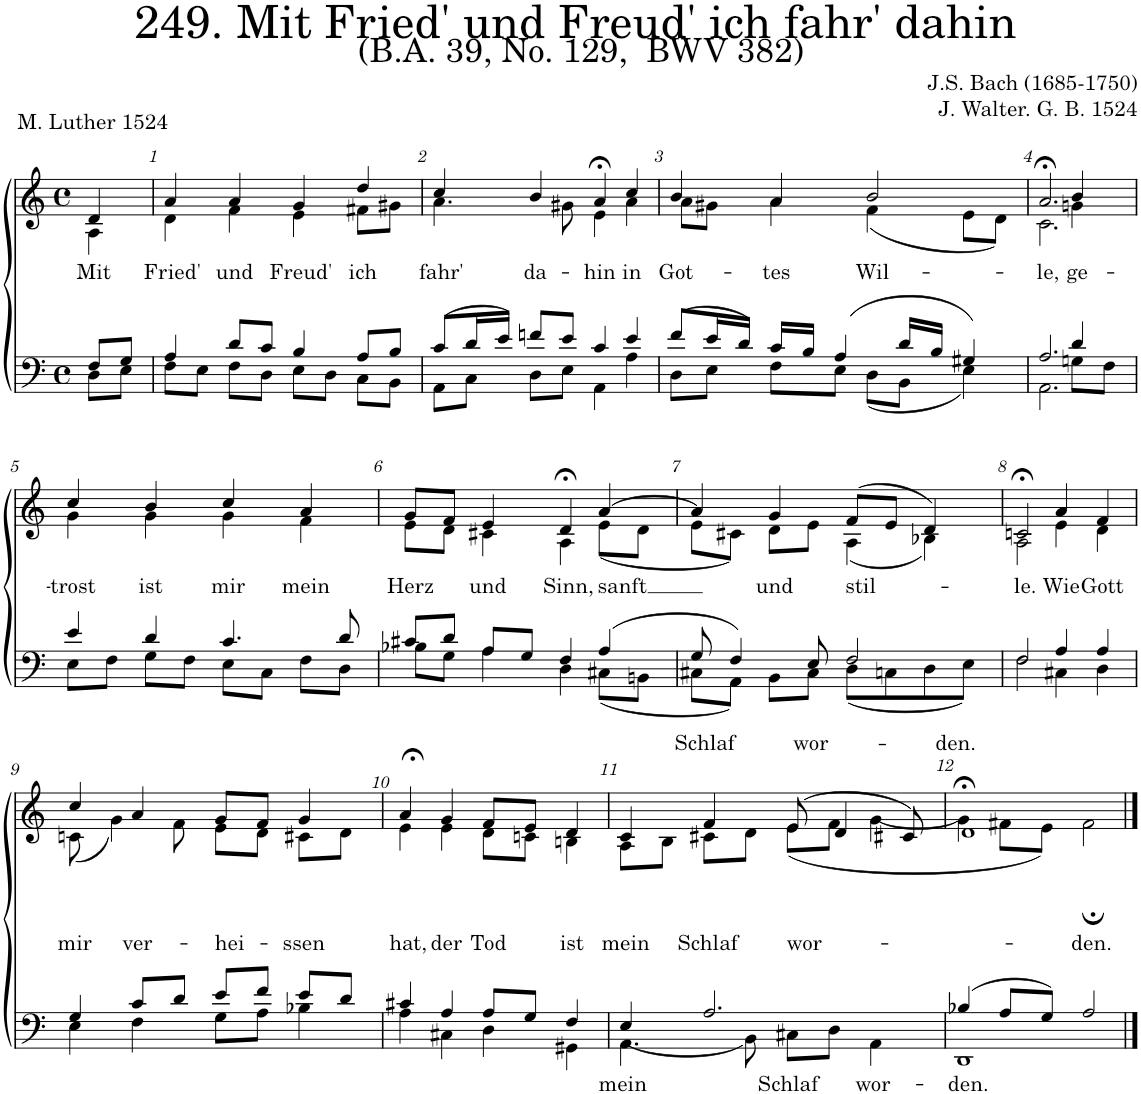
**kern	**text	**kern	**text
*part2	*part2	*part1	*part1
*staff2	*staff2	*staff1	*staff1
*I"Tenor/Bass	*	*I"Soprano/Alto	*
*clefF4	*	*clefG2	*
*k[]	*	*k[]	*
*M4/4	*	*M4/4	*
*met(c)	*	*met(c)	*
=	=	=	=
*^	*	*	*
!	!	!	!	!LO:LY:b
*	*	*	*^	*
8F/L	8D\L	.	4d/	4A\	Mit
8G/J	8E\J	.	.	.	.
=1	=1	=1	=1	=1	=1
!	!	!	!	!	!LO:LY:b
4A/	8F\L	.	4a;</	4d\	Fried'
.	8E\J	.	.	.	.
!	!	!	!	!	!LO:LY:b
8d/L	8F\L	.	4a/	4f\	und
8c/J	8D\J	.	.	.	.
!	!	!	!	!	!LO:LY:b
4B/	8E\L	.	4g/	4e\	Freud'
.	8D\J	.	.	.	.
!	!	!	!	!	!LO:LY:b
8A/L	8C\L	.	4dd/	8f#X\L	ich
8B/J	8BB\J	.	.	8g#X\J	.
=2	=2	=2	=2	=2	=2
!	!	!	!	!	!LO:LY:b
(8c/L	8AA\L	.	4cc/	4.a\	fahr'
16d/L	8C\J	.	.	.	.
16e/JJ)	.	.	.	.	.
!	!	!	!	!	!LO:LY:b
8fn/L	8D\L	.	4b/	.	da-
8e/J	8E\J	.	.	8g#X\	.
!	!	!	!	!	!LO:LY:b
4c/	4AA\	.	4a;<,/	4e\	-hin
!	!	!	!	!	!LO:LY:b
4e/	4A\	.	4cc/	4a\	in
=3	=3	=3	=3	=3	=3
!	!	!	!	!	!LO:LY:b
(8f/L	8D\L	.	4b/	8a\L	Got-
16e/L	8E\J	.	.	8g#X\J	.
16d/JJ)	.	.	.	.	.
!	!	!	!	!	!LO:LY:b
16c/LL	8F\L	.	4a/	4a\	-tes
16B/JJ	.	.	.	.	.
(4A/	8E\J	.	.	.	.
!	!	!	!	!	!LO:LY:b
.	(8D\L	.	2b/	(4f\	Wil-
16d/LL	8BB\J	.	.	.	.
16B/JJ	.	.	.	.	.
4G#X/)	4E\)	.	.	8e\L	.
.	.	.	.	8d\J)	.
=4	=4	=4	=4	=4	=4
!	!	!	!	!	!LO:LY:b
2.A/	2.AA\	.	2.a;<,/	2.c\	-le,
!	!	!	!	!	!LO:LY:b
4d/	8Gn\L	.	4b/	4gn\	ge-
.	8F\J	.	.	.	.
!!LO:LB:g=z	!!
=5	=5	=5	=5	=5	=5
!	!	!	!	!	!LO:LY:b
4e/	8E\L	.	4cc/	4g\	-trost
.	8F\J	.	.	.	.
!	!	!	!	!	!LO:LY:b
4d/	8G\L	.	4b/	4g\	ist
.	8F\J	.	.	.	.
!	!	!	!	!	!LO:LY:b
4.c/	8E\L	.	4cc/	4g\	mir
.	8C\J	.	.	.	.
!	!	!	!	!	!LO:LY:b
.	8F\L	.	4a/	4f\	mein
8d/	8D\J	.	.	.	.
=6	=6	=6	=6	=6	=6
!	!	!	!	!	!LO:LY:b
8c#X/L	8B-X\L	.	8g/L	8e\L	Herz
8d/J	8G\J	.	8f/J	8d\J	.
!	!	!	!	!	!LO:LY:b
8A/L	4A\	.	4e/	4c#X\	und
8G/J	.	.	.	.	.
!	!	!	!	!	!LO:LY:b
4F/	4D\	.	4d;<,/	4A\	Sinn,
!	!	!	!	!	!LO:LY:b
(4A/	(8C#X\L	.	[4a/	(8e\L	sanft
.	8BBn\J	.	.	8d\J	.
=7	=7	=7	=7	=7	=7
8G/	8C#X\L	.	4a/]	8e\L	.
4F/)	8AA\J)	.	.	8c#X\J)	.
!	!	!	!	!	!LO:LY:b
.	8BB\L	.	4g/	8d\L	und
8E/	8C#\J	.	.	8e\J	.
!	!	!	!	!	!LO:LY:b
2F/	(8D\L	.	(8f/L	(4A\	stil-
.	8Cn\	.	8e/J	.	.
.	8D\	.	4d/)	4B-X\)	.
.	8E\J)	.	.	.	.
=8	=8	=8	=8	=8	=8
!	!	!	!	!	!LO:LY:b
2F/	2F\	.	2cn;<,/	2A\	-le.
!	!	!	!	!	!LO:LY:b
4A/	4C#X\	.	4a/	4e\	Wie
!	!	!	!	!	!LO:LY:b
4A/	4D\	.	4f/	4d\	Gott
!!LO:LB:g=z	!!
=9	=9	=9	=9	=9	=9
!	!	!	!	!	!LO:LY:b
4G/	4E\	.	4cc/	(8cn\	mir
.	.	.	.	4g\)	.
!	!	!	!	!	!LO:LY:b
8c/L	4F\	.	4a/	.	ver-
8d/J	.	.	.	8f\	.
!	!	!	!	!	!LO:LY:b
8e/L	8G\L	.	8g/L	8e\L	-hei-
8f/J	8A\J	.	8f/J	8d\J	.
!	!	!	!	!	!LO:LY:b
8e/L	4B-X\	.	4g/	8c#X\L	-ssen
8d/J	.	.	.	8d\J	.
=10	=10	=10	=10	=10	=10
!	!	!	!	!	!LO:LY:b
4c#X/	4A\	.	4a;<,/	4e\	hat,
!	!	!	!	!	!LO:LY:b
4A/	4C#X\	.	4g/	4e\	der
!	!	!	!	!	!LO:LY:b
8A/L	4D\	.	8f/L	8d\L	Tod
8G/J	.	.	8e/J	8cn\J	.
!	!	!	!	!	!LO:LY:b
4F/	4GG#X\	.	4d/	4Bn\	ist
=11	=11	=11	=11	=11	=11
!	!	!LO:LY:b	!	!	!LO:LY:b
4E/	(4.AA\	mein	4c/	8A\L	mein
.	.	.	.	8B\J	.
!	!	!	!	!	!LO:LY:a
!	!	!	!	!	!LO:LY:b
2.A/	.	.	4f/	8c#X\L	Schlaf
.	8BB\)	.	.	8d\J	.
!	!	!LO:LY:b	!	!	!LO:LY:a
!	!	!	!	!	!LO:LY:b
.	8C#X\L	Schlaf	(8e/	(8e\L	wor-
.	8D\J	.	4d/	8f\J	.
!	!	!LO:LY:b	!	!	!
.	4AA\	wor-	.	[<4g\	.
.	.	.	8c#X/)	.	.
=12	=12	=12	=12	=12	=12
!	!	!LO:LY:b	!	!	!LO:LY:a
(4B-X/	1DD	-den.	1d;<	4g\]	-den.
8A/L	.	.	.	8f#X\L	.
8G/J)	.	.	.	8e\J)	.
!	!	!	!	!	!LO:LY:b
2A/	.	.	.	2f#;\	-den.
*v	*v	*	*	*	*
*	*	*v	*v	*
==	==	==	==
*-	*-	*-	*-
